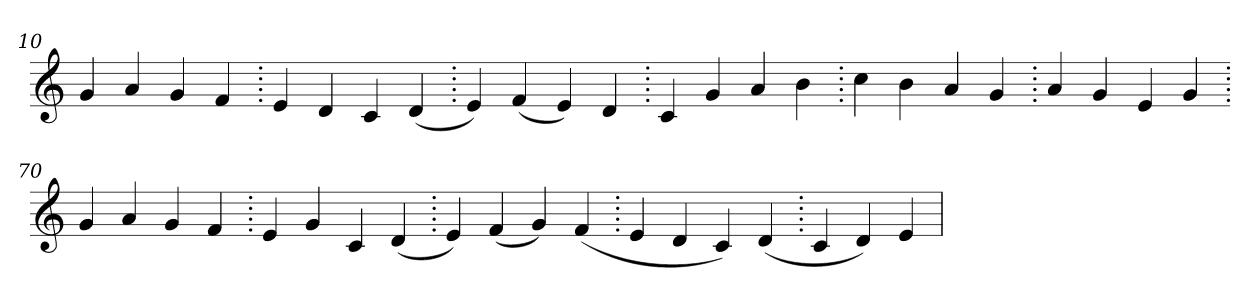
**kern
*part1
*staff1
*clefG2
=10.
4g
4a
4g
4f
=20.
4e
4d
4c
(>4d
=30.
4e)
(>4f
4e)
4d
=40.
4c
4g
4a
4b
=50.
4cc
4b
4a
4g
=60.
4a
4g
4e
4g
=70.
4g
4a
4g
4f
=80.
4e
4g
4c
(>4d
=90.
4e)
(>4f
4g)
(>4f
=100.
4e
4d
4c)
(>4d
=110.
4c
4d)
4e
=
*-
